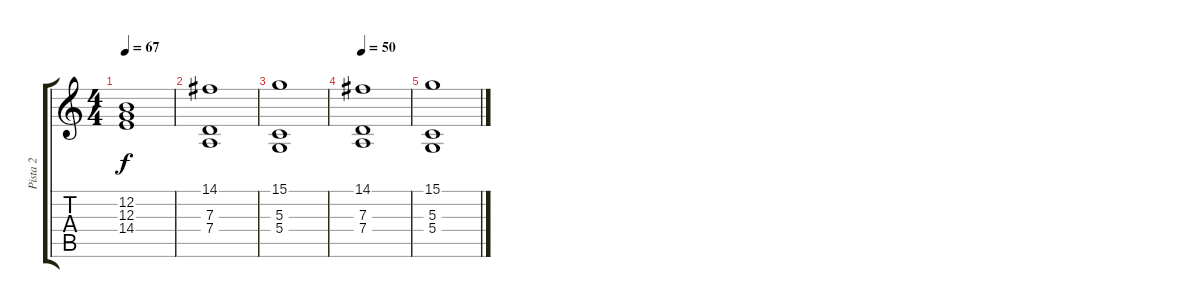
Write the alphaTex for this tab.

\track ("Pista 2" "Pista 2") {instrument synthstrings2}
\staff {score tabs}
\tuning (E4 B3 G3 D3 A2 E2) {hide}
\ts (4 4)
\tempo 67
\clef g2
\ks c
(12.2 12.3 14.4).1{dy f} |
(14.1 7.3 7.4).1 |
(15.1 5.3 5.4).1 |
\tempo 50
(14.1 7.3 7.4).1 |
(15.1 5.3 5.4).1
